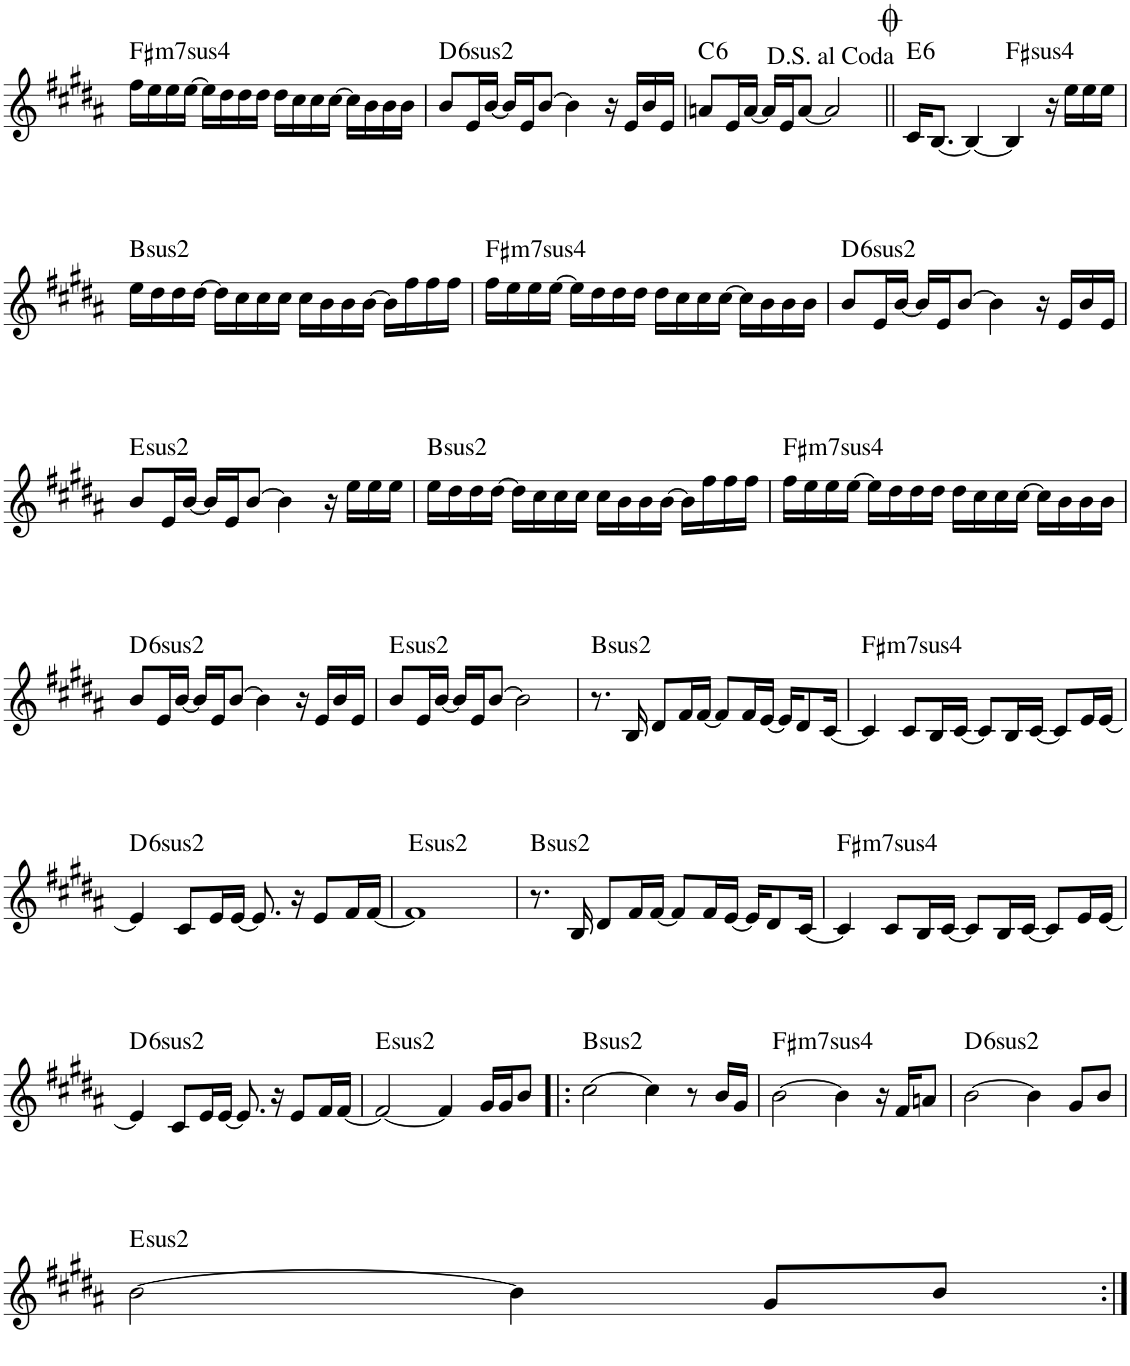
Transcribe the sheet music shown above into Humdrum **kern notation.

**kern	**harte
*part1	*part1
*staff1	*
*I"Piano	*
*I'Pno.	*
!!LO:PB:g=z
*clefG2	*
*k[f#c#g#d#a#]	*
*M4/4	*
=34	=34
!	!LO:H:kt=74
16ff#\LL	F#:sus4(7)
16ee\	.
16ee\	.
[16ee\JJ	.
16ee\LL]	.
16dd#\	.
16dd#\	.
16dd#\JJ	.
16dd#\LL	.
16cc#\	.
16cc#\	.
[16cc#\JJ	.
16cc#\LL]	.
16b\	.
16b\	.
16b\JJ	.
=35	=35
!	!LO:H:kt=2
8b/L	D:(1,2,5,6)
16e/L	.
[16b/JJ	.
16b/LL]	.
16e/J	.
[8b/J	.
4b\]	.
16r	.
16e/LL	.
16b/	.
16e/JJ	.
=36	=36
!	!LO:H:kt=6
8an/L	C:maj6
16e/L	.
[16a/JJ	.
16a/LL]	.
16e/J	.
[8a/J	.
2a/]	.
=37||	=37||
!	!LO:H:kt=6
16c#/KL	E:maj6
[8.B/J	.
4B/_	.
!	!LO:H:kt=4
4B/]	F#:sus4
16r	.
16ee\LL	.
16ee\	.
16ee\JJ	.
!!LO:LB:g=z
=38	=38
!	!LO:H:kt=2
16ee\LL	B:(1,2,5)
16dd#\	.
16dd#\	.
[16dd#\JJ	.
16dd#\LL]	.
16cc#\	.
16cc#\	.
16cc#\JJ	.
16cc#\LL	.
16b\	.
16b\	.
[16b\JJ	.
16b\LL]	.
16ff#\	.
16ff#\	.
16ff#\JJ	.
=39	=39
!	!LO:H:kt=74
16ff#\LL	F#:sus4(7)
16ee\	.
16ee\	.
[16ee\JJ	.
16ee\LL]	.
16dd#\	.
16dd#\	.
16dd#\JJ	.
16dd#\LL	.
16cc#\	.
16cc#\	.
[16cc#\JJ	.
16cc#\LL]	.
16b\	.
16b\	.
16b\JJ	.
=40	=40
!	!LO:H:kt=2
8b/L	D:(1,2,5,6)
16e/L	.
[16b/JJ	.
16b/LL]	.
16e/J	.
[8b/J	.
4b\]	.
16r	.
16e/LL	.
16b/	.
16e/JJ	.
!!LO:LB:g=z
=41	=41
!	!LO:H:kt=2
8b/L	E:(1,2,5)
16e/L	.
[16b/JJ	.
16b/LL]	.
16e/J	.
[8b/J	.
4b\]	.
16r	.
16ee\LL	.
16ee\	.
16ee\JJ	.
=42	=42
!	!LO:H:kt=2
16ee\LL	B:(1,2,5)
16dd#\	.
16dd#\	.
[16dd#\JJ	.
16dd#\LL]	.
16cc#\	.
16cc#\	.
16cc#\JJ	.
16cc#\LL	.
16b\	.
16b\	.
[16b\JJ	.
16b\LL]	.
16ff#\	.
16ff#\	.
16ff#\JJ	.
=43	=43
!	!LO:H:kt=74
16ff#\LL	F#:sus4(7)
16ee\	.
16ee\	.
[16ee\JJ	.
16ee\LL]	.
16dd#\	.
16dd#\	.
16dd#\JJ	.
16dd#\LL	.
16cc#\	.
16cc#\	.
[16cc#\JJ	.
16cc#\LL]	.
16b\	.
16b\	.
16b\JJ	.
!!LO:LB:g=z
=44	=44
!	!LO:H:kt=2
8b/L	D:(1,2,5,6)
16e/L	.
[16b/JJ	.
16b/LL]	.
16e/J	.
[8b/J	.
4b\]	.
16r	.
16e/LL	.
16b/	.
16e/JJ	.
=45	=45
!	!LO:H:kt=2
8b/L	E:(1,2,5)
16e/L	.
[16b/JJ	.
16b/LL]	.
16e/J	.
[8b/J	.
2b\]	.
=46	=46
!	!LO:H:kt=2
8.r	B:(1,2,5)
16B/	.
8d#/L	.
16f#/L	.
[16f#/JJ	.
8f#/L]	.
16f#/L	.
[16e/JJ	.
16e/KL]	.
8d#/	.
[16c#/Jk	.
=47	=47
!	!LO:H:kt=74
4c#/]	F#:sus4(7)
8c#/L	.
16B/L	.
[16c#/JJ	.
8c#/L]	.
16B/L	.
[16c#/JJ	.
8c#/L]	.
16e/L	.
[16e/JJ	.
!!LO:LB:g=z
=48	=48
!	!LO:H:kt=2
4e/]	D:(1,2,5,6)
8c#/L	.
16e/L	.
[16e/JJ	.
8.e/]	.
16r	.
8e/L	.
16f#/L	.
[16f#/JJ	.
=49	=49
!	!LO:H:kt=2
1f#]	E:(1,2,5)
=50	=50
!	!LO:H:kt=2
8.r	B:(1,2,5)
16B/	.
8d#/L	.
16f#/L	.
[16f#/JJ	.
8f#/L]	.
16f#/L	.
[16e/JJ	.
16e/KL]	.
8d#/	.
[16c#/Jk	.
=51	=51
!	!LO:H:kt=74
4c#/]	F#:sus4(7)
8c#/L	.
16B/L	.
[16c#/JJ	.
8c#/L]	.
16B/L	.
[16c#/JJ	.
8c#/L]	.
16e/L	.
[16e/JJ	.
!!LO:LB:g=z
=52	=52
!	!LO:H:kt=2
4e/]	D:(1,2,5,6)
8c#/L	.
16e/L	.
[16e/JJ	.
8.e/]	.
16r	.
8e/L	.
16f#/L	.
[16f#/JJ	.
=53	=53
!	!LO:H:kt=2
2f#/_	E:(1,2,5)
4f#/]	.
16g#/LL	.
16g#/J	.
8b/J	.
=54!|:	=54!|:
!	!LO:H:kt=2
[2cc#\	B:(1,2,5)
4cc#\]	.
8r	.
16b/LL	.
16g#/JJ	.
=55	=55
!	!LO:H:kt=74
[2b\	F#:sus4(7)
4b\]	.
16r	.
16f#/KL	.
8an/J	.
=56	=56
!	!LO:H:kt=2
[2b\	D:(1,2,5,6)
4b\]	.
8g#/L	.
8b/J	.
!!LO:LB:g=z
=57	=57
!	!LO:H:kt=2
[2b\	E:(1,2,5)
4b\]	.
8g#/L	.
8b/J	.
=:|!	=:|!
*-	*-
